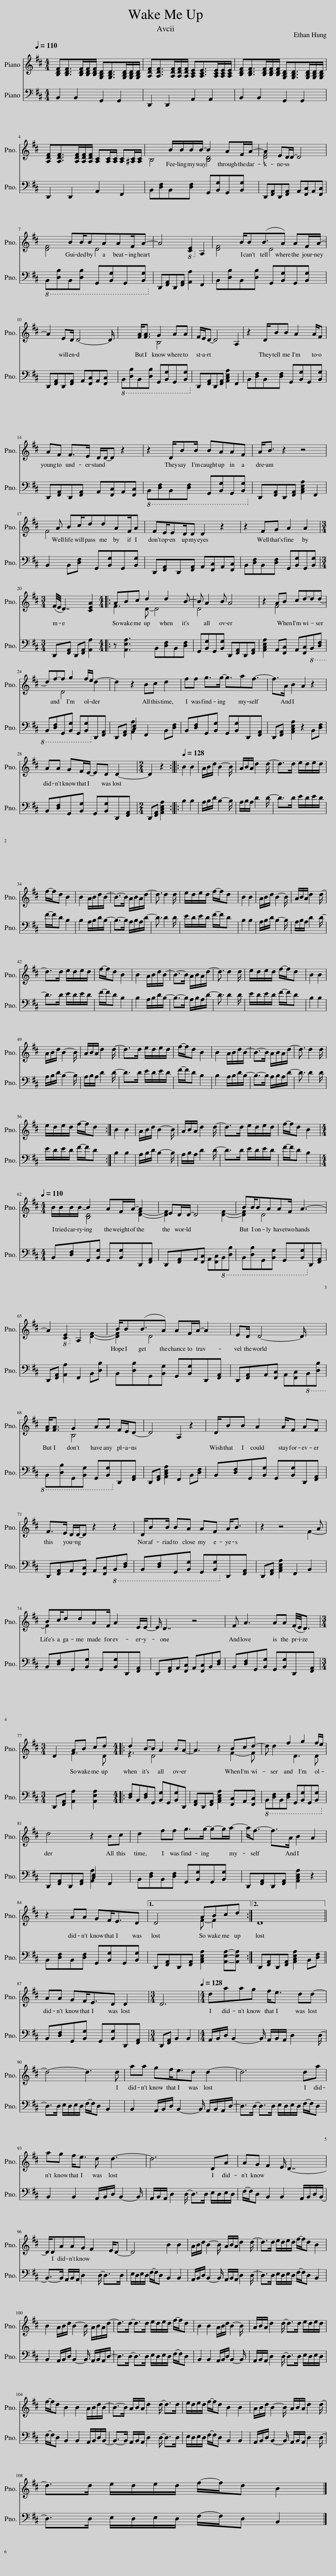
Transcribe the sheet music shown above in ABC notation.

X:1
%%score ( 1 2 ) ( 3 4 )
L:1/8
Q:1/4=110
M:4/4
I:linebreak $
K:D
V:1 treble
V:2 treble
V:3 bass
V:4 bass
V:1
 [B,DF][B,DF]>[B,DF][B,DF]/[B,DF]/ [G,B,D][G,B,D]>[G,B,D][G,B,D]/[G,B,D]/ | [A,DF][A,DF]>[A,DF][A,DF]/[A,DF]/ [A,CE][A,CE]>[A,CE][A,CE]/[A,CE]/ | [B,DF][B,DF]>[B,DF][B,DF]/[B,DF]/ [G,B,D][G,B,D]>[G,B,D][G,B,D]/[G,B,D]/ |$ [A,DF][A,DF]>[A,DF][A,DF]/[A,DF]/ [A,C][A,C]/[A,C]/ [A,C][^A,C]/[A,C]/ | x2 B/B/B/B/- B2 AF/A/- | %5
 A2 ED/D/- D4 |$ x2 BB/BAAF/A- | A4!8vb(! [C,E,]2!8vb)! A,2 | x2 B/B(B3/2A) AF/A/- |$ A2 ED/ D4- D/ | %10
 x2 [FA]<[FA] G2 AA | F/E/D- D4 A,2 | z2 D/BB A2 A/F |$ AF F>E D/D/-D z2 | z2 D/BB/ BAAF | %15
 A<B z2 z4 |$ x A Bc/ddAF/A | FE/ED/D D2 z2 | z2 FG A2 A2 |$[M:3/4] (F/4E/4 D7/2) [CEA]2 |: %20
[M:4/4] ABc d2 d2 B- | B A2 B A4 | z2 AB cd-dd- |$ df-f g2 f/e/ d2- | d2 z2 Bc d2 | %25
 ff g>g- g3/2af3/2- | f>A B2 A2 z2 |$ AA GF/E/- ED D2- |[M:2/4] D2 z2 ::[Q:1/4=128] B2 B2 | %30
 A/B/d/ B2- B/ | A/B/A/ d2 d/- | d>d e/d/e/d/ |$ f/-f/d B2 | B2 A/B/d/B/- | %35
 B->B A/B/A/d/- | d3/2 d2 d/ | e/d/e/d/ f/-f/d | B2 B2 | A/B/d/ B2- B/ | %40
 A/B/A/ d2 d/- |$ d>d e/d/e/d/ | f/-f/d B2 | B2 A/B/d/B/- | B->B A/B/A/d/- | %45
 d3/2 d2 d/ | e/d/e/d/ f/-f/d | B2 B2 |$ A/B/d/ B2- B/ | A/B/A/ d2 d/- | %50
 d>d e/d/e/d/ | f/-f/d B2 | B2 A/B/d/B/- | B->B A/B/A/d/- | d3/2 d2 d/ |$ %55
 e/d/e/d/ f/-f/d :| B2 B2 | A/B/d/ B2- B/ | A/B/A/ d2 d/- | d>d e/d/e/d/ | %60
 f/-f/d B2 |$[M:4/4][Q:1/4=110] B/B/B/B/- B2 AF/A/- A2 | ED/D/- D4 x2 | BB/BAAF/ A3- |$ A2!8vb(! [C,E,]2!8vb)! A,2 x2 | %65
 B/B(B3/2A) AF/A/- A2 | ED/ D4- D/ x2 |$ [FA]<[FA] G2 AA F/E/D- | D4 A,2 z2 | D/BB A2 A/F AF |$ %70
 F>E D/D/-D z2 z2 | D/BB/ BA AF A<B | z2 z4 x A |$ Bc/ddAF/ A2 E/E/- | E/ D7/2 z4 | %75
 F A3 AA (F/4E/4D3/2) |$[M:3/4] D2 AB cd |:[M:4/4] d2 B-B A2 BA- | A3 z2 Bcd- | d d2 f2 g2 f/e/ |$ %80
 d4 z2 Bc | d2 ff g>g- g-g/a/- | a<f- f>A B2 A2 |$ z2 AA GF<ED |1 D4 ABcd :|2 %85
 D8 ||$ AA GF<ED D2 |[M:3/4] D6 |[M:4/4][Q:1/4=128] daag f<e dd- |$ d4- d3 d | %90
 aa gf<ed d2- | d6 da |$ ag f<e d d3- | d6 DA | AG F2 E/ D7/2- |$ %95
 D/DAAG F2 E/D- | D4 B2 B2 | A/B/d/ B2- B/ A/B/A/ d2 d/- | d>d e/d/e/d/ f/-f/d B2 |$ B2 A/B/d/ B2- B/ A/B/A/d/- | %100
 d>d- d>d e/d/e/d/ f/-f/d | B2 B2 A/B/d/ B2- B/ | A/B/A/ d2 d/- d>d e/d/e/d/ |$ f/-f/d B2 B2 A/B/d/B/- | B->B A/B/A/ d2 d/- d>d | %105
 e/d/e/d/ f/-f/d B2 B2 | A/B/d/ B2- B/ A/B/A/ d2 d/- |$ d>d e/d/e/d/ f/-f/d B2 |] %108
V:2
 x8 | x8 | x8 |$ x8 | B,4 [B,D]4 | %5
 [DF]4 x4 |$ [DF]4 D4 | x4!8vb(! x2!8vb)! x2 | [DF]4 D4 |$ x8 | %10
 x4 B,4 | x8 | x8 |$ x8 | x8 | %15
 x8 |$ F4 x4 | x8 | x8 |$[M:3/4] x6 |: %20
[M:4/4] F3 D- D4 | D4 x4 | x2 F4 x2 |$ x2 D4 x2 | x8 | %25
 x8 | x8 |$ x8 |[M:2/4] x4 :: x4 | %30
 x4 | x4 | x4 |$ x4 | x4 | %35
 x4 | x4 | x4 | x4 | x4 | %40
 x4 |$ x4 | x4 | x4 | x4 | %45
 x4 | x4 | x4 |$ x4 | x4 | %50
 x4 | x4 | x4 | x4 | x4 |$ %55
 x4 :| x4 | x4 | x4 | x4 | %60
 x4 |$[M:4/4] x2 [B,D]4 [DF]2- | [DF]2 x4 [DF]2- | [DF]2 D4 x2 |$ x2!8vb(! x2!8vb)! x2 [DF]2- | %65
 [DF]2 D4 x2 | x8 |$ x2 B,4 x2 | x8 | x8 |$ %70
 x8 | x8 | x6 F2- |$ F2 x6 | x8 | %75
 x8 |$[M:3/4] x2 F3 D |:[M:4/4] z3 D4 x | x5 F2- F | x4 D3 D |$ %80
 x8 | x8 | x8 |$ x8 |1 x4 F- F2 x :|2 %85
 x8 ||$ x8 |[M:3/4] x6 |[M:4/4] x8 |$ x8 | %90
 x8 | x8 |$ x8 | x8 | x8 |$ %95
 x8 | x8 | x8 | x8 |$ x8 | %100
 x8 | x8 | x8 |$ x8 | x8 | %105
 x8 | x8 |$ x8 |] %108
V:3
 B,,2 B,,2 G,,2 G,,2 | D,,2 D,,2 A,,2 A,,2 | B,,2 B,,2 G,,2 G,,2 |$ D,,2 D,,2 A,,2 F,,2 | B,,[D,F,]B,,[D,F,] G,,[B,,G,]G,,[B,,G,] | %5
 D,,[F,,A,,]D,,[F,,A,,] A,,[F,,C,]A,,[F,,C,] |$!8vb(! B,,,[D,,B,,]B,,,[D,,B,,] G,,,[B,,,G,,]G,,,[B,,,G,,]!8vb)! | D,,[F,,A,,]D,,[F,,A,,] [A,,A,]2 F,,2 | B,,[D,B,]B,,[D,B,] G,,[B,,G,]G,,[B,,G,] |$ D,,[F,,A,,]D,,[F,,A,,] A,,[F,,C,]A,,[F,,C,] | %10
!8vb(! B,,,[D,,B,,]B,,,[D,,B,,] G,,,[B,,,G,,]G,,,[B,,,G,,]!8vb)! | D,,[F,,A,,]D,,[F,,A,,] [A,,C,E,A,]2 F,,2 | B,,[D,F,]B,,[D,F,] G,,[B,,G,]G,,[B,,G,] |$ D,,[F,,A,,]D,,[F,,A,,] A,,[F,,C,]A,,[F,,C,] |!8vb(! B,,,[D,,F,,]B,,,[D,,F,,] G,,,[B,,,G,,]G,,,[B,,,G,,]!8vb)! | %15
 D,,[F,,A,,]D,,[F,,A,,] [A,,C,E,A,]2 F,,2 |$ B,,2 B,,[D,F,] G,,[B,,G,]G,,[B,,G,] | D,,[F,,A,,]D,,[F,,A,,] A,,[F,,C,]A,,[F,,C,] | B,,[D,F,]B,,[D,F,] G,,[B,,G,]G,,[B,,G,] |$[M:3/4] D,,[F,,A,,] D,,[F,,A,,] [A,,A,]2 |: %20
[M:4/4] z [A,,E,A,]3 B,,[D,F,]B,,[D,F,] | G,,[B,,G,]G,,[B,,G,] D,,[F,,A,,]D,,[F,,A,,] | [A,,C,E,A,]2 A,,[F,,C,] A,,[F,,C,]!8vb(!B,,,[D,,F,,] |$ B,,,[D,,F,,]G,,,[B,,,G,,] G,,,[B,,,G,,]!8vb)!D,,[F,,A,,] | D,,[F,,A,,] [A,,A,]2 F,,2 B,,[D,F,] | %25
 B,,[D,F,]G,,[B,,G,] G,,[B,,G,]D,,[F,,A,,] | D,,[F,,A,,] [A,,C,E,A,]2 z2 B,,[D,F,] |$ B,,[D,F,]G,,[B,,G,] G,,[B,,G,]D,,[F,,A,,] |[M:2/4] D,,[F,,A,,] [A,,C,E,A,]2 :: B,2 B,2 | %30
 A,/B,/D/ B,2- B,/ | A,/B,/A,/ D2 D/- | D>D E/D/E/D/ |$ F/-F/D B,2 | B,2 A,/B,/D/B,/- | %35
 B,->B, A,/B,/A,/D/- | D3/2 D2 D/ | E/D/E/D/ F/-F/D | B,2 B,2 | A,/B,/D/ B,2- B,/ | %40
 A,/B,/A,/ D2 D/- |$ D>D E/D/E/D/ | F/-F/D B,2 | B,2 A,/B,/D/B,/- | B,->B, A,/B,/A,/D/- | %45
 D3/2 D2 D/ | E/D/E/D/ F/-F/D | B,2 B,2 |$ A,/B,/D/ B,2- B,/ | A,/B,/A,/ D2 D/- | %50
 D>D E/D/E/D/ | F/-F/D B,2 | B,2 A,/B,/D/B,/- | B,->B, A,/B,/A,/D/- | D3/2 D2 D/ |$ %55
 E/D/E/D/ F/-F/D :| B,2 B,2 | A,/B,/D/ B,2- B,/ | A,/B,/A,/ D2 D/- | D>D E/D/E/D/ | %60
 F/-F/D B,2 |$[M:4/4] B,,[D,F,]G,,[B,,G,] G,,[B,,G,]D,,[F,,A,,] | D,,[F,,A,,]A,,[F,,C,] A,,[F,,C,]!8vb(!B,,,[D,,B,,] | B,,,[D,,B,,]G,,,[B,,,G,,] G,,,[B,,,G,,]!8vb)!D,,[F,,A,,] |$ D,,[F,,A,,] [A,,A,]2 F,,2 B,,[D,B,] | %65
 B,,[D,B,]G,,[B,,G,] G,,[B,,G,]D,,[F,,A,,] | D,,[F,,A,,]A,,[F,,C,] A,,[F,,C,]!8vb(!B,,,[D,,B,,] |$ B,,,[D,,B,,]G,,,[B,,,G,,] G,,,[B,,,G,,]!8vb)!D,,[F,,A,,] | D,,[F,,A,,] [A,,C,E,A,]2 F,,2 B,,[D,F,] | B,,[D,F,]G,,[B,,G,] G,,[B,,G,]D,,[F,,A,,] |$ %70
 D,,[F,,A,,]A,,[F,,C,] A,,[F,,C,]!8vb(!B,,,[D,,F,,] | B,,,[D,,F,,]G,,,[B,,,G,,] G,,,[B,,,G,,]!8vb)!D,,[F,,A,,] | D,,[F,,A,,] [A,,C,E,A,]2 F,,2 B,,2 |$ B,,[D,F,]G,,[B,,G,] G,,[B,,G,]D,,[F,,A,,] | D,,[F,,A,,]A,,[F,,C,] A,,[F,,C,]B,,[D,F,] | %75
 B,,[D,F,]G,,[B,,G,] G,,[B,,G,]D,,[F,,A,,] |$[M:3/4] D,,[F,,A,,] [A,,A,]2 [A,,E,A,]2 |:[M:4/4] [D,F,]B,,[D,F,]G,, [B,,G,]G,,[B,,G,]D,, | [F,,A,,]D,,[F,,A,,] [A,,C,E,A,]2 [F,,C,]A,,[F,,C,] |!8vb(! B,,,[D,,F,,]B,,,[D,,F,,] G,,,[B,,,G,,]G,,,[B,,,G,,]!8vb)! |$ %80
 D,,[F,,A,,]D,,[F,,A,,] [A,,A,]2 F,,2 | B,,[D,F,]B,,[D,F,] G,,[B,,G,]G,,[B,,G,] | D,,[F,,A,,]D,,[F,,A,,] [A,,C,E,A,]2 z2 |$ B,,[D,F,]B,,[D,F,] G,,[B,,G,]G,,[B,,G,] |1 D,,[F,,A,,]D,,[F,,A,,] [A,,C,E,A,]2 [A,,E,A,]-[A,,E,A,] :|2 %85
 D,,[F,,A,,]D,,[F,,A,,] [A,,C,E,A,]2 B,,[D,F,] ||$ B,,[D,F,]G,,[B,,G,] G,,[B,,G,]D,,[F,,A,,] |[M:3/4] D,,[F,,A,,] B,,2 B,,2 |[M:4/4] A,,/B,,/D,/ B,,2- B,,/ A,,/B,,/A,,/ D,2 D,/- |$ D,>D, E,/D,/E,/D,/ F,/-F,/D, B,,2 | %90
 B,,2 A,,/B,,/D,/ B,,2- B,,/ A,,/B,,/A,,/D,/- | D,>D,- D,>D, E,/D,/E,/D,/ F,/-F,/D, |$ B,,2 B,,2 A,,/B,,/D,/ B,,2- B,,/ | A,,/B,,/A,,/ D,2 D,/- D,>D, E,/D,/E,/D,/ | F,/-F,/D, B,,2 B,,2 A,,/B,,/D,/B,,/- |$ %95
 B,,->B,, A,,/B,,/A,,/ D,2 D,/- D,>D, | E,/D,/E,/D,/ F,/-F,/D, B,,2 B,,2 | A,,/B,,/D,/ B,,2- B,,/ A,,/B,,/A,,/ D,2 D,/- | D,>D, E,/D,/E,/D,/ F,/-F,/D, B,,2 |$ B,,2 A,,/B,,/D,/ B,,2- B,,/ A,,/B,,/A,,/D,/- | %100
 D,>D,- D,>D, E,/D,/E,/D,/ F,/-F,/D, | B,,2 B,,2 A,,/B,,/D,/ B,,2- B,,/ | A,,/B,,/A,,/ D,2 D,/- D,>D, E,/D,/E,/D,/ |$ F,/-F,/D, B,,2 B,,2 A,,/B,,/D,/B,,/- | B,,->B,, A,,/B,,/A,,/ D,2 D,/- D,>D, | %105
 E,/D,/E,/D,/ F,/-F,/D, B,,2 B,,2 | A,,/B,,/D,/ B,,2- B,,/ A,,/B,,/A,,/ D,2 D,/- |$ D,>D, E,/D,/E,/D,/ F,/-F,/D, B,,2 |] %108
V:4
 x8 | x8 | x8 |$ x8 | x8 | %5
 x8 |$!8vb(! x8!8vb)! | x8 | x8 |$ x8 | %10
!8vb(! x8!8vb)! | x8 | x8 |$ x8 |!8vb(! x8!8vb)! | %15
 x8 |$ x8 | x8 | x8 |$[M:3/4] x6 |: %20
[M:4/4] x8 | x8 | x6!8vb(! x2 |$ x6!8vb)! x2 | x2 [C,E,]2 x4 | %25
 x8 | x8 |$ x8 |[M:2/4] x4 :: x4 | %30
 x4 | x4 | x4 |$ x4 | x4 | %35
 x4 | x4 | x4 | x4 | x4 | %40
 x4 |$ x4 | x4 | x4 | x4 | %45
 x4 | x4 | x4 |$ x4 | x4 | %50
 x4 | x4 | x4 | x4 | x4 |$ %55
 x4 :| x4 | x4 | x4 | x4 | %60
 x4 |$[M:4/4] x8 | x6!8vb(! x2 | x6!8vb)! x2 |$ x8 | %65
 x8 | x6!8vb(! x2 |$ x6!8vb)! x2 | x8 | x8 |$ %70
 x6!8vb(! x2 | x6!8vb)! x2 | x8 |$ x8 | x8 | %75
 x8 |$[M:3/4] x6 |:[M:4/4] x8 | x8 |!8vb(! x8!8vb)! |$ %80
 x4 [C,E,]2 x2 | x8 | x8 |$ x8 |1 x8 :|2 %85
 x8 ||$ x8 |[M:3/4] x6 |[M:4/4] x8 |$ x8 | %90
 x8 | x8 |$ x8 | x8 | x8 |$ %95
 x8 | x8 | x8 | x8 |$ x8 | %100
 x8 | x8 | x8 |$ x8 | x8 | %105
 x8 | x8 |$ x8 |] %108
